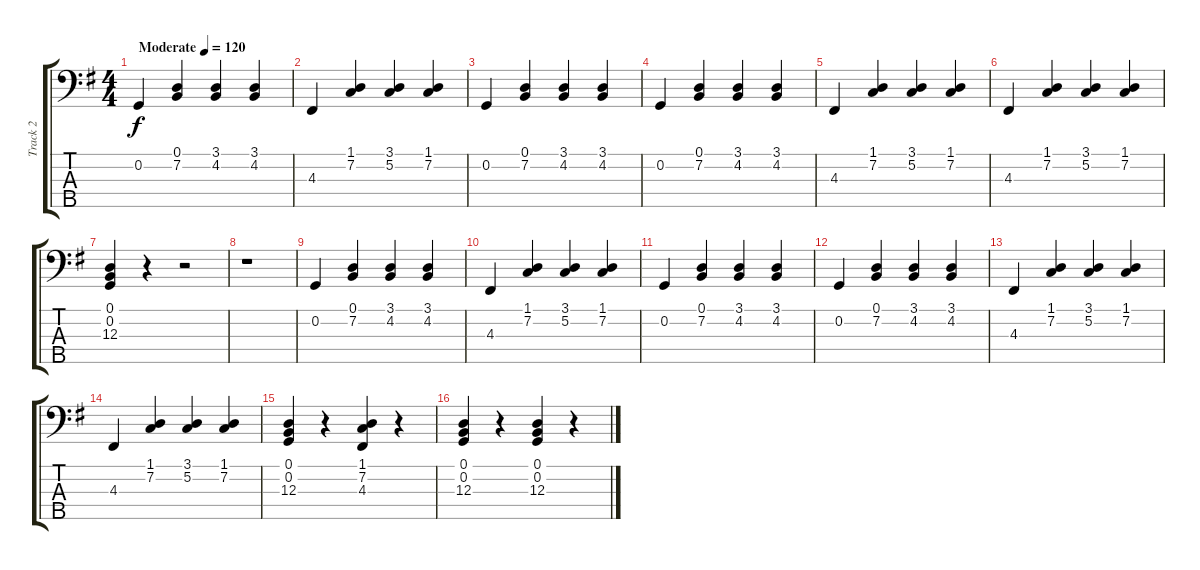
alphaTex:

\track ("Track 2" "Track 2") {instrument acousticgrandpiano}
\staff {score tabs}
\tuning (B2 G2 D2 A1 E1) {hide}
\ts (4 4)
\tempo (120 "Moderate")
\clef f4
\ks g
0.2.4{dy f instrument acousticgrandpiano} (0.1 7.2).4 (3.1 4.2).4 (3.1 4.2).4 |
4.3.4 (1.1 7.2).4 (3.1 5.2).4 (1.1 7.2).4 |
0.2.4 (0.1 7.2).4 (3.1 4.2).4 (3.1 4.2).4 |
0.2.4 (0.1 7.2).4 (3.1 4.2).4 (3.1 4.2).4 |
4.3.4 (1.1 7.2).4 (3.1 5.2).4 (1.1 7.2).4 |
4.3.4 (1.1 7.2).4 (3.1 5.2).4 (1.1 7.2).4 |
(0.1 0.2 12.3).4 r.4 r.2 |
r.1 |
0.2.4 (0.1 7.2).4 (3.1 4.2).4 (3.1 4.2).4 |
4.3.4 (1.1 7.2).4 (3.1 5.2).4 (1.1 7.2).4 |
0.2.4 (0.1 7.2).4 (3.1 4.2).4 (3.1 4.2).4 |
0.2.4 (0.1 7.2).4 (3.1 4.2).4 (3.1 4.2).4 |
4.3.4 (1.1 7.2).4 (3.1 5.2).4 (1.1 7.2).4 |
4.3.4 (1.1 7.2).4 (3.1 5.2).4 (1.1 7.2).4 |
(0.1 0.2 12.3).4 r.4 (1.1 7.2 4.3).4 r.4 |
(0.1 0.2 12.3).4 r.4 (0.1 0.2 12.3).4 r.4
